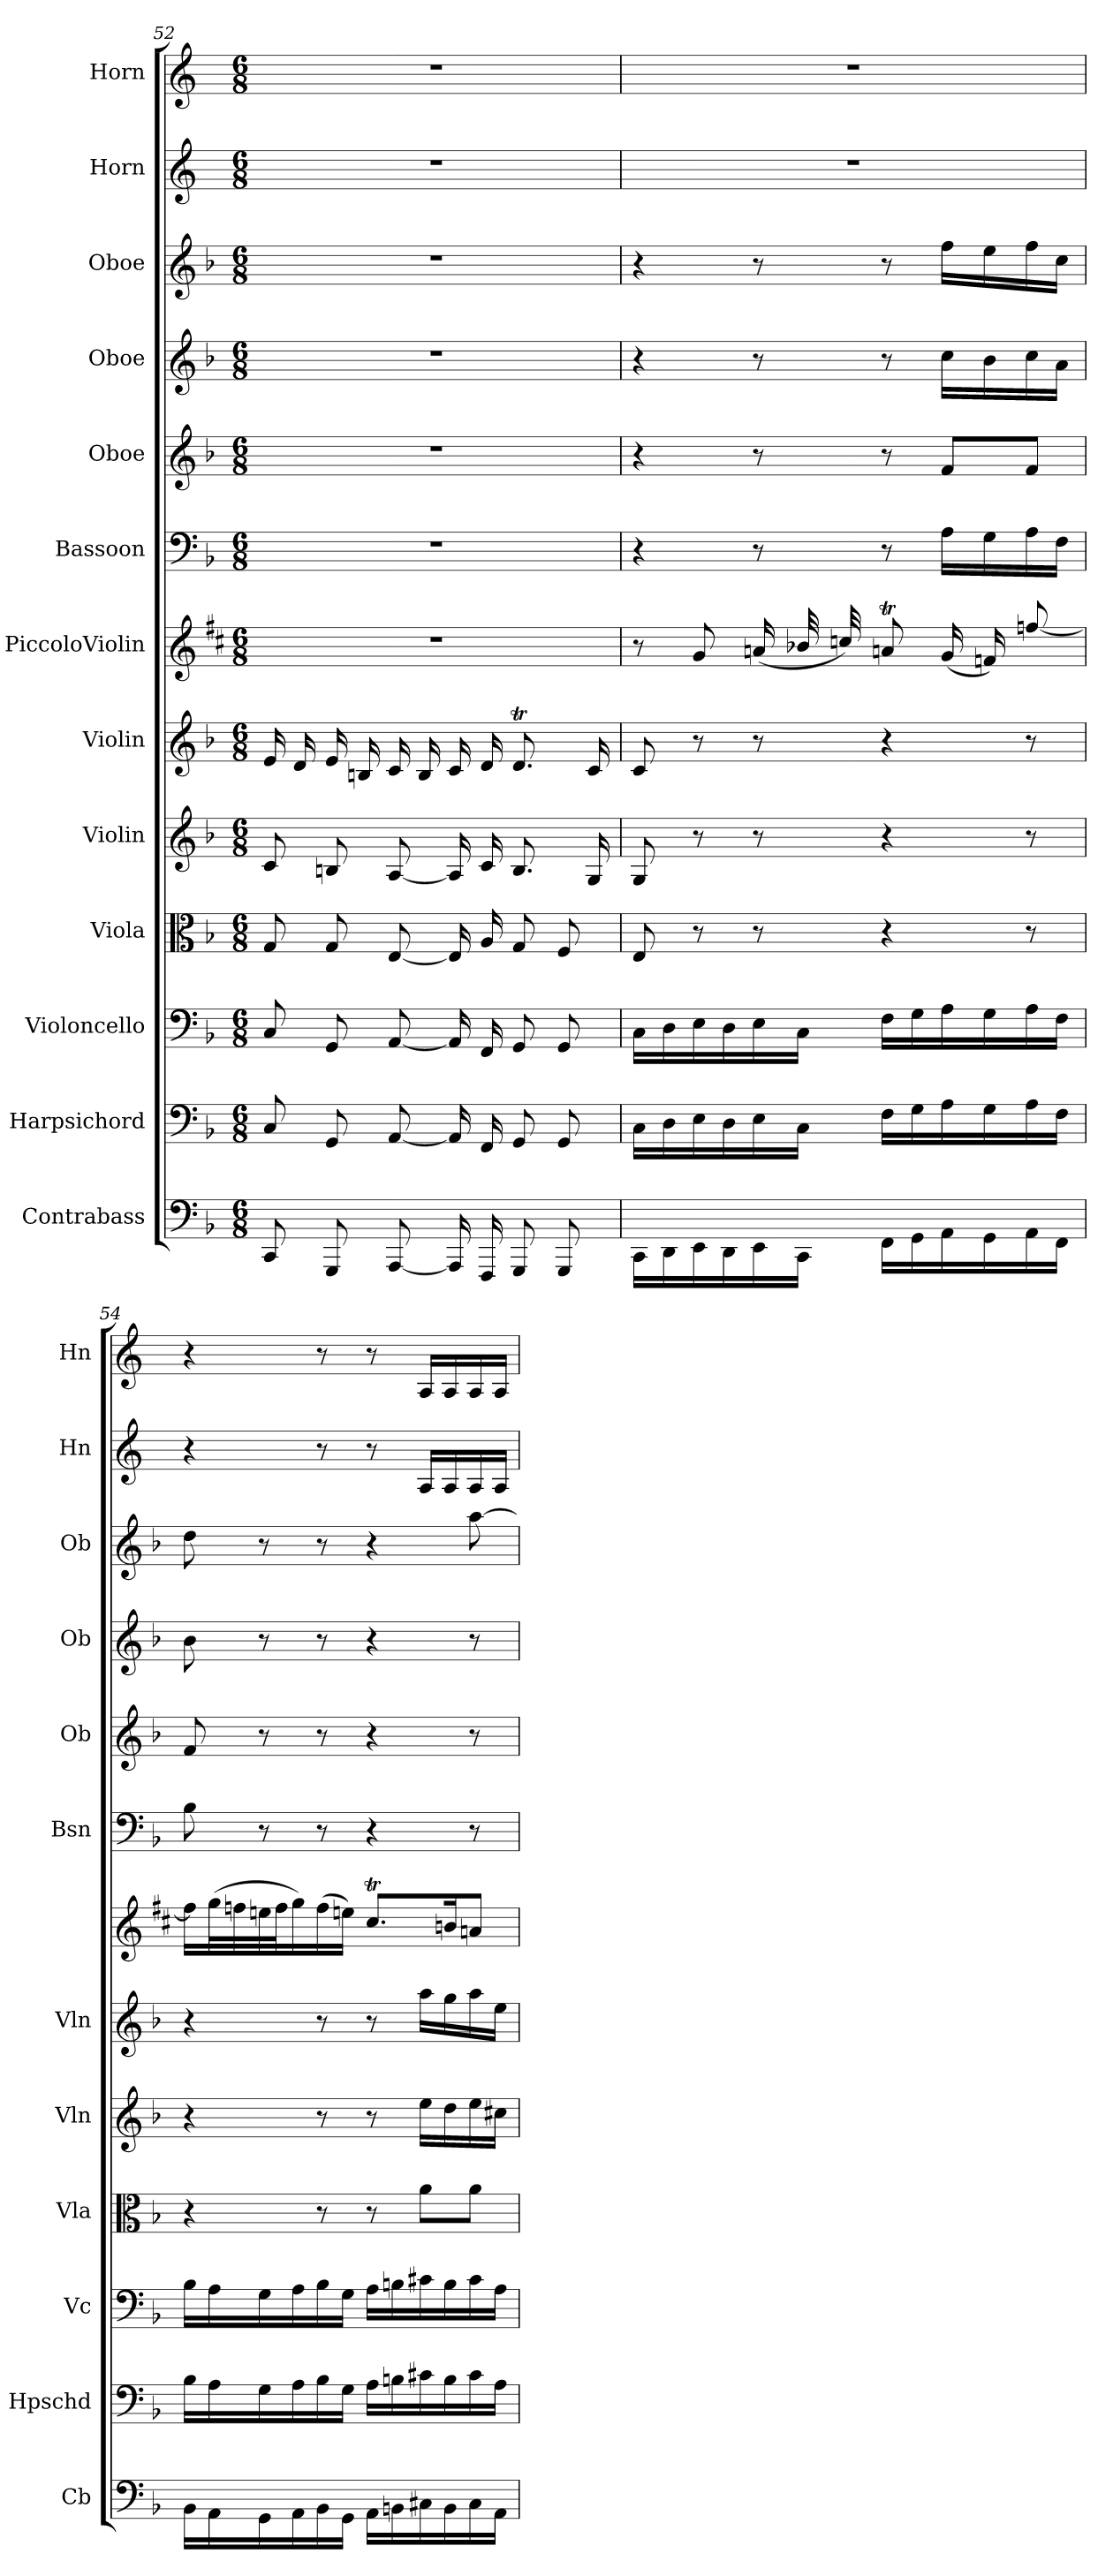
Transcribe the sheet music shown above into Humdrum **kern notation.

**kern	**kern	**kern	**kern	**kern	**kern	**kern	**kern	**kern	**kern	**kern	**kern	**kern
*part13	*part12	*part11	*part10	*part9	*part8	*part7	*part6	*part5	*part4	*part3	*part2	*part1
*staff13	*staff12	*staff11	*staff10	*staff9	*staff8	*staff7	*staff6	*staff5	*staff4	*staff3	*staff2	*staff1
*I"Contrabass	*I"Harpsichord	*I"Violoncello	*I"Viola	*I"Violin	*I"Violin	*I"PiccoloViolin	*I"Bassoon	*I"Oboe	*I"Oboe	*I"Oboe	*I"Horn	*I"Horn
*I'Cb	*I'Hpschd	*I'Vc	*I'Vla	*I'Vln	*I'Vln	*	*I'Bsn	*I'Ob	*I'Ob	*I'Ob	*I'Hn	*I'Hn
*clefF4	*clefF4	*clefF4	*clefC3	*clefG2	*clefG2	*clefG2	*clefF4	*clefG2	*clefG2	*clefG2	*clefG2	*clefG2
*k[b-]	*k[b-]	*k[b-]	*k[b-]	*k[b-]	*k[b-]	*k[f#c#]	*k[b-]	*k[b-]	*k[b-]	*k[b-]	*k[]	*k[]
*M6/8	*M6/8	*M6/8	*M6/8	*M6/8	*M6/8	*M6/8	*M6/8	*M6/8	*M6/8	*M6/8	*M6/8	*M6/8
=52	=52	=52	=52	=52	=52	=52	=52	=52	=52	=52	=52	=52
8CC/	8C/	8C/	8G/	8c/	16e/	2.r	2.r	2.r	2.r	2.r	2.r	2.r
.	.	.	.	.	16d/	.	.	.	.	.	.	.
8GGG/	8GG/	8GG/	8G/	8Bn/	16e/	.	.	.	.	.	.	.
.	.	.	.	.	16Bn/	.	.	.	.	.	.	.
[8AAA/	[8AA/	[8AA/	[8E/	[8A/	16c/	.	.	.	.	.	.	.
.	.	.	.	.	16B/	.	.	.	.	.	.	.
16AAA/]	16AA/]	16AA/]	16E/]	16A/]	16c/	.	.	.	.	.	.	.
16FFF/	16FF/	16FF/	16A/	16c/	16d/	.	.	.	.	.	.	.
8GGG/	8GG/	8GG/	8G/	8.B/	8.dT/	.	.	.	.	.	.	.
8GGG/	8GG/	8GG/	8F/	.	.	.	.	.	.	.	.	.
.	.	.	.	16G/	16c/	.	.	.	.	.	.	.
=53	=53	=53	=53	=53	=53	=53	=53	=53	=53	=53	=53	=53
16CC\LL	16C\LL	16C\LL	8E/	8G/	8c/	8r	4r	4r	4r	4r	2.r	2.r
16DD\	16D\	16D\	.	.	.	.	.	.	.	.	.	.
16EE\	16E\	16E\	8r	8r	8r	8g/	.	.	.	.	.	.
16DD\	16D\	16D\	.	.	.	.	.	.	.	.	.	.
16EE\	16E\	16E\	8r	8r	8r	(16an/	8r	8r	8r	8r	.	.
16CC\JJ	16C\JJ	16C\JJ	.	.	.	32b-X/	.	.	.	.	.	.
.	.	.	.	.	.	32ccn/)	.	.	.	.	.	.
16FF\LL	16F\LL	16F\LL	4r	4r	4r	8ant/	8r	8r	8r	8r	.	.
16GG\	16G\	16G\	.	.	.	.	.	.	.	.	.	.
16AA\	16A\	16A\	.	.	.	(16g/	16A\LL	8f/L	16cc\LL	16ff\LL	.	.
16GG\	16G\	16G\	.	.	.	16fn/)	16G\	.	16b-\	16ee\	.	.
16AA\	16A\	16A\	8r	8r	8r	[8ffn/	16A\	8f/J	16cc\	16ff\	.	.
16FF\JJ	16F\JJ	16F\JJ	.	.	.	.	16F\JJ	.	16a\JJ	16cc\JJ	.	.
=54	=54	=54	=54	=54	=54	=54	=54	=54	=54	=54	=54	=54
16BB-\LL	16B-\LL	16B-\LL	4r	4r	4r	16ff\LL]	8B-\	8f/	8b-\	8dd\	4r	4r
16AA\	16A\	16A\	.	.	.	(32gg\L	.	.	.	.	.	.
.	.	.	.	.	.	32ffn\	.	.	.	.	.	.
16GG\	16G\	16G\	.	.	.	32een\	8r	8r	8r	8r	.	.
.	.	.	.	.	.	32ff\J	.	.	.	.	.	.
16AA\	16A\	16A\	.	.	.	16gg\)	.	.	.	.	.	.
16BB-\	16B-\	16B-\	8r	8r	8r	(16ff\	8r	8r	8r	8r	8r	8r
16GG\JJ	16G\JJ	16G\JJ	.	.	.	16een\JJ)	.	.	.	.	.	.
16AA\LL	16A\LL	16A\LL	8r	8r	8r	8.cc#t/L	4r	4r	4r	4r	8r	8r
16BBn\	16Bn\	16Bn\	.	.	.	.	.	.	.	.	.	.
16C#X\	16c#X\	16c#X\	8a\L	16ee\LL	16aa\LL	.	.	.	.	.	16A/LL	16A/LL
16BB\	16B\	16B\	.	16dd\	16gg\	16bn/K	.	.	.	.	16A/	16A/
16C#\	16c#\	16c#\	8a\J	16ee\	16aa\	8an/J	8r	8r	8r	[8aa\	16A/	16A/
16AA\JJ	16A\JJ	16A\JJ	.	16cc#X\JJ	16ee\JJ	.	.	.	.	.	16A/JJ	16A/JJ
=	=	=	=	=	=	=	=	=	=	=	=	=
*-	*-	*-	*-	*-	*-	*-	*-	*-	*-	*-	*-	*-
